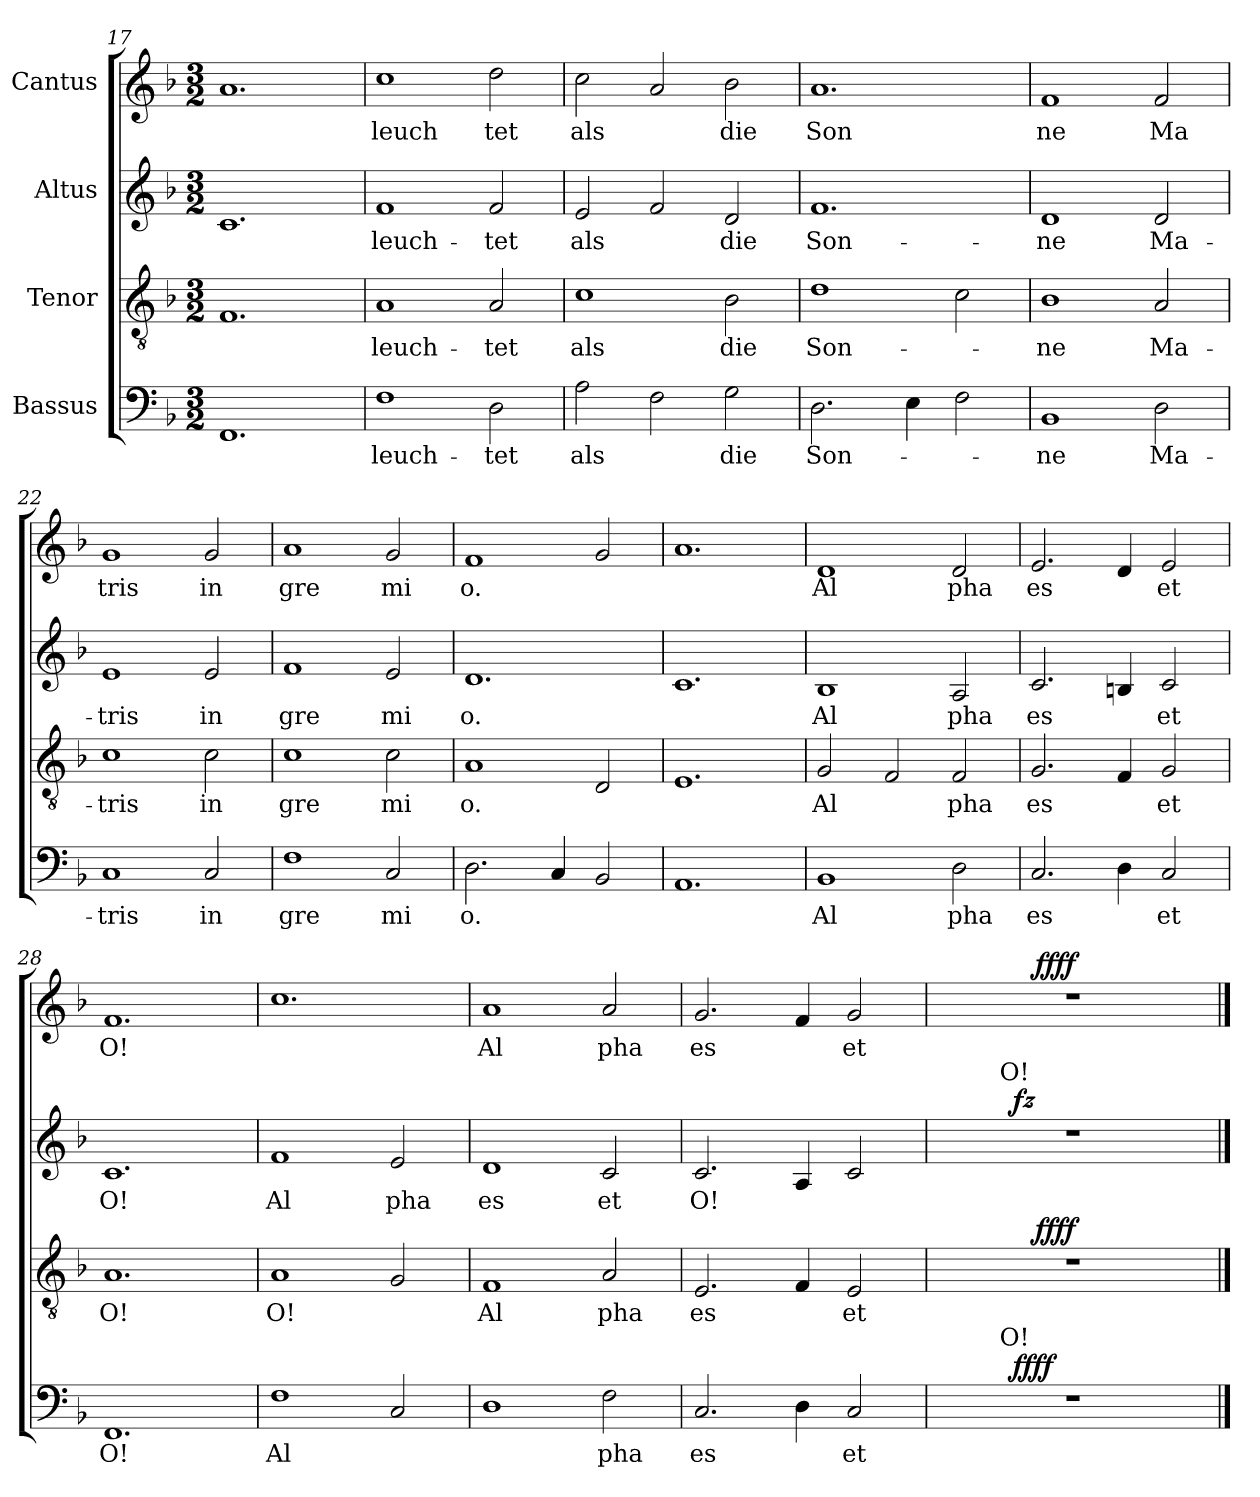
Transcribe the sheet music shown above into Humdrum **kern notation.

**kern	**text	**dynam	**kern	**text	**dynam	**kern	**text	**dynam	**kern	**text	**dynam
*part4	*part4	*part4	*part3	*part3	*part3	*part2	*part2	*part2	*part1	*part1	*part1
*staff4	*staff4	*staff4	*staff3	*staff3	*staff3	*staff2	*staff2	*staff2	*staff1	*staff1	*staff1
*I"Bassus	*	*	*I"Tenor	*	*	*I"Altus	*	*	*I"Cantus	*	*
*clefF4	*	*	*clefGv2	*	*	*clefG2	*	*	*clefG2	*	*
*k[b-]	*	*	*k[b-]	*	*	*k[b-]	*	*	*k[b-]	*	*
*F:	*	*	*F:	*	*	*F:	*	*	*F:	*	*
*M3/2	*	*	*M3/2	*	*	*M3/2	*	*	*M3/2	*	*
=17	=17	=17	=17	=17	=17	=17	=17	=17	=17	=17	=17
1.FF	.	.	1.F	.	.	1.c	.	.	1.a	.	.
=18	=18	=18	=18	=18	=18	=18	=18	=18	=18	=18	=18
!	!LO:LY:b	!	!	!LO:LY:b	!	!	!LO:LY:b	!	!	!LO:LY:b	!
1F	leuch-	.	1A	leuch-	.	1f	leuch-	.	1cc	leuch	.
!	!LO:LY:b	!	!	!LO:LY:b	!	!	!LO:LY:b	!	!	!LO:LY:b	!
2D\	-tet	.	2A/	-tet	.	2f/	-tet	.	2dd\	tet	.
=19	=19	=19	=19	=19	=19	=19	=19	=19	=19	=19	=19
!	!LO:LY:b	!	!	!LO:LY:b	!	!	!LO:LY:b	!	!	!LO:LY:b	!
2A\	als	.	1c	als	.	2e/	als	.	2cc\	als	.
2F\	.	.	.	.	.	2f/	.	.	2a/	.	.
!	!LO:LY:b	!	!	!LO:LY:b	!	!	!LO:LY:b	!	!	!LO:LY:b	!
2G\	die	.	2B-\	die	.	2d/	die	.	2b-\	die	.
=20	=20	=20	=20	=20	=20	=20	=20	=20	=20	=20	=20
!	!LO:LY:b	!	!	!LO:LY:b	!	!	!LO:LY:b	!	!	!LO:LY:b	!
2.D\	Son-	.	1d	Son-	.	1.f	Son-	.	1.a	Son	.
4E\	.	.	.	.	.	.	.	.	.	.	.
2F\	.	.	2c\	.	.	.	.	.	.	.	.
=21	=21	=21	=21	=21	=21	=21	=21	=21	=21	=21	=21
!	!LO:LY:b	!	!	!LO:LY:b	!	!	!LO:LY:b	!	!	!LO:LY:b	!
1BB-	-ne	.	1B-	-ne	.	1d	-ne	.	1f	ne	.
!	!LO:LY:b	!	!	!LO:LY:b	!	!	!LO:LY:b	!	!	!LO:LY:b	!
2D\	Ma-	.	2A/	Ma-	.	2d/	Ma-	.	2f/	Ma	.
!!LO:LB:g=z
=22	=22	=22	=22	=22	=22	=22	=22	=22	=22	=22	=22
!	!LO:LY:b	!	!	!LO:LY:b	!	!	!LO:LY:b	!	!	!LO:LY:b	!
1C	-tris	.	1c	-tris	.	1e	-tris	.	1g	tris	.
!	!LO:LY:b	!	!	!LO:LY:b	!	!	!LO:LY:b	!	!	!LO:LY:b	!
2C/	in	.	2c\	in	.	2e/	in	.	2g/	in	.
=23	=23	=23	=23	=23	=23	=23	=23	=23	=23	=23	=23
!	!LO:LY:b	!	!	!LO:LY:b	!	!	!LO:LY:b	!	!	!LO:LY:b	!
1F	gre	.	1c	gre	.	1f	gre	.	1a	gre	.
!	!LO:LY:b	!	!	!LO:LY:b	!	!	!LO:LY:b	!	!	!LO:LY:b	!
2C/	mi	.	2c\	mi	.	2e/	mi	.	2g/	mi	.
=24	=24	=24	=24	=24	=24	=24	=24	=24	=24	=24	=24
!	!LO:LY:b	!	!	!LO:LY:b	!	!	!LO:LY:b	!	!	!LO:LY:b	!
2.D\	o.	.	1A	o.	.	1.d	o.	.	1f	o.	.
4C/	.	.	.	.	.	.	.	.	.	.	.
2BB-/	.	.	2D/	.	.	.	.	.	2g/	.	.
=25	=25	=25	=25	=25	=25	=25	=25	=25	=25	=25	=25
1.AA	.	.	1.E	.	.	1.c	.	.	1.a	.	.
=26	=26	=26	=26	=26	=26	=26	=26	=26	=26	=26	=26
!	!LO:LY:b	!	!	!LO:LY:b	!	!	!LO:LY:b	!	!	!LO:LY:b	!
1BB-	Al	.	2G/	Al	.	1B-	Al	.	1d	Al	.
.	.	.	2F/	.	.	.	.	.	.	.	.
!	!LO:LY:b	!	!	!LO:LY:b	!	!	!LO:LY:b	!	!	!LO:LY:b	!
2D\	pha	.	2F/	pha	.	2A/	pha	.	2d/	pha	.
=27	=27	=27	=27	=27	=27	=27	=27	=27	=27	=27	=27
!	!LO:LY:b	!	!	!LO:LY:b	!	!	!LO:LY:b	!	!	!LO:LY:b	!
2.C/	es	.	2.G/	es	.	2.c/	es	.	2.e/	es	.
4D\	.	.	4F/	.	.	4Bn/	.	.	4d/	.	.
!	!LO:LY:b	!	!	!LO:LY:b	!	!	!LO:LY:b	!	!	!LO:LY:b	!
2C/	et	.	2G/	et	.	2c/	et	.	2e/	et	.
=28	=28	=28	=28	=28	=28	=28	=28	=28	=28	=28	=28
!	!LO:LY:b	!	!	!LO:LY:b	!	!	!LO:LY:b	!	!	!LO:LY:b	!
1.FF	O!	.	1.A	O!	.	1.c	O!	.	1.f	O!	.
=29	=29	=29	=29	=29	=29	=29	=29	=29	=29	=29	=29
!	!LO:LY:b	!	!	!LO:LY:b	!	!	!LO:LY:b	!	!	!	!
1F	Al	.	1A	O!	.	1f	Al	.	1.cc	.	.
!	!	!	!	!	!	!	!LO:LY:b	!	!	!	!
2C/	.	.	2G/	.	.	2e/	pha	.	.	.	.
=30	=30	=30	=30	=30	=30	=30	=30	=30	=30	=30	=30
!	!	!	!	!LO:LY:b	!	!	!LO:LY:b	!	!	!LO:LY:b	!
1D	.	.	1F	Al	.	1d	es	.	1a	Al	.
!	!LO:LY:b	!	!	!LO:LY:b	!	!	!LO:LY:b	!	!	!LO:LY:b	!
2F\	pha	.	2A/	pha	.	2c/	et	.	2a/	pha	.
=31	=31	=31	=31	=31	=31	=31	=31	=31	=31	=31	=31
!	!LO:LY:b	!	!	!LO:LY:b	!	!	!LO:LY:b	!	!	!LO:LY:b	!
2.C/	es	.	2.E/	es	.	2.c/	O!	.	2.g/	es	.
4D\	.	.	4F/	.	.	4A/	.	.	4f/	.	.
!	!LO:LY:b	!	!	!LO:LY:b	!	!	!	!	!	!LO:LY:b	!
2C/	et	.	2E/	et	.	2c/	.	.	2g/	et	.
=32	=32	=32	=32	=32	=32	=32	=32	=32	=32	=32	=32
*^	*	*	*^	*	*	*^	*	*	*^	*	*
*	*^	*	*	*	*	*	*	*	*^	*	*	*	*	*	*
1.r	4ryy	4ryy	.	.	1.r	4.ryy	.	.	1.r	4ryy	4ryy	.	.	1.r	4.ryy	.	.
.	16ryy	32ryy	.	.	.	.	.	.	.	16ryy	32ryy	.	.	.	.	.	.
!	!	!	!	!	!	!	!	!	!	!	!LO:TX:a:t=O!	!	!	!	!	!	!
!	!	!LO:TX:a:t=O!	!	!	!	!	!	!	!	!	!	!	!	!	!	!	!
.	.	1ryy	.	.	.	.	.	.	.	.	1ryy	.	.	.	.	.	.
!	!	!	!	!LO:DY:b	!	!	!	!	!	!	!	!	!LO:DY:b	!	!	!	!
.	1ryy	.	.	ffff	.	.	.	.	.	1ryy	.	.	fz	.	.	.	.
!	!	!	!	!	!	!	!	!LO:DY:b	!	!	!	!	!	!	!	!	!LO:DY:b
.	.	.	.	.	.	1ryy	.	ffff	.	.	.	.	.	.	1ryy	.	ffff
.	.	8..ryy	.	.	.	.	.	.	.	.	8..ryy	.	.	.	.	.	.
.	8.ryy	.	.	.	.	.	.	.	.	8.ryy	.	.	.	.	.	.	.
.	.	.	.	.	.	8ryy	.	.	.	.	.	.	.	.	8ryy	.	.
*v	*v	*v	*	*	*	*	*	*	*v	*v	*v	*	*	*v	*v	*	*
*	*	*	*v	*v	*	*	*	*	*	*	*	*
==	==	==	==	==	==	==	==	==	==	==	==
*-	*-	*-	*-	*-	*-	*-	*-	*-	*-	*-	*-
